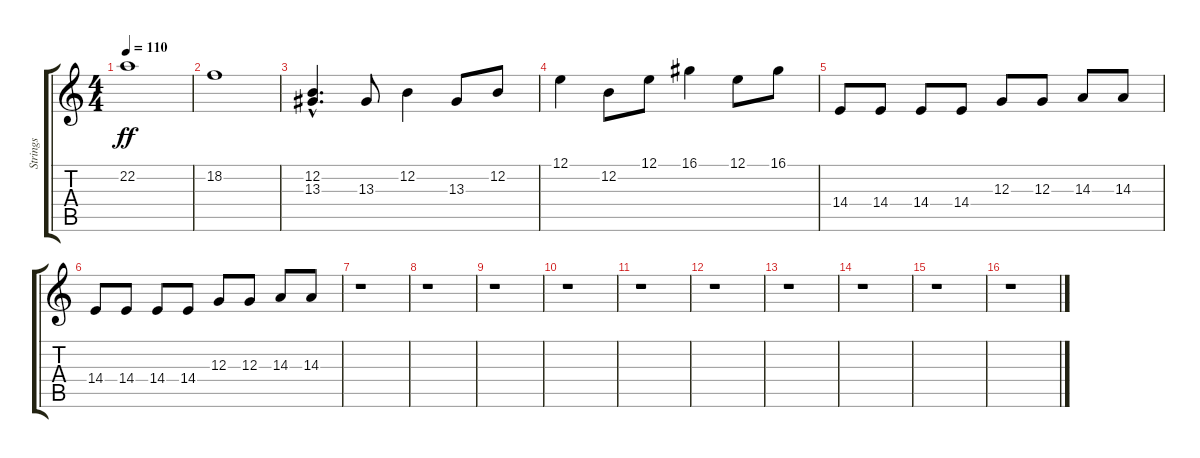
\track ("Strings" "Strings") {instrument stringensemble1}
\staff {score tabs}
\tuning (E4 B3 G3 D3 A2 E2) {hide}
\ts (4 4)
\tempo 110
\clef g2
\ks c
22.2.1{dy ff} |
18.2.1 |
(12.2{hac} 13.3{hac}).4{d volume 12 instrument celesta} 13.3.8 12.2.4 13.3.8 12.2.8 |
12.1.4 12.2.8 12.1.8 16.1.4 12.1.8 16.1.8 |
14.4.8 14.4.8 14.4.8 14.4.8 12.3.8 12.3.8 14.3.8 14.3.8 |
14.4.8 14.4.8 14.4.8 14.4.8 12.3.8 12.3.8 14.3.8 14.3.8 |
r.1 |
r.1 |
r.1 |
r.1 |
r.1 |
r.1 |
r.1 |
r.1 |
r.1 |
r.1
